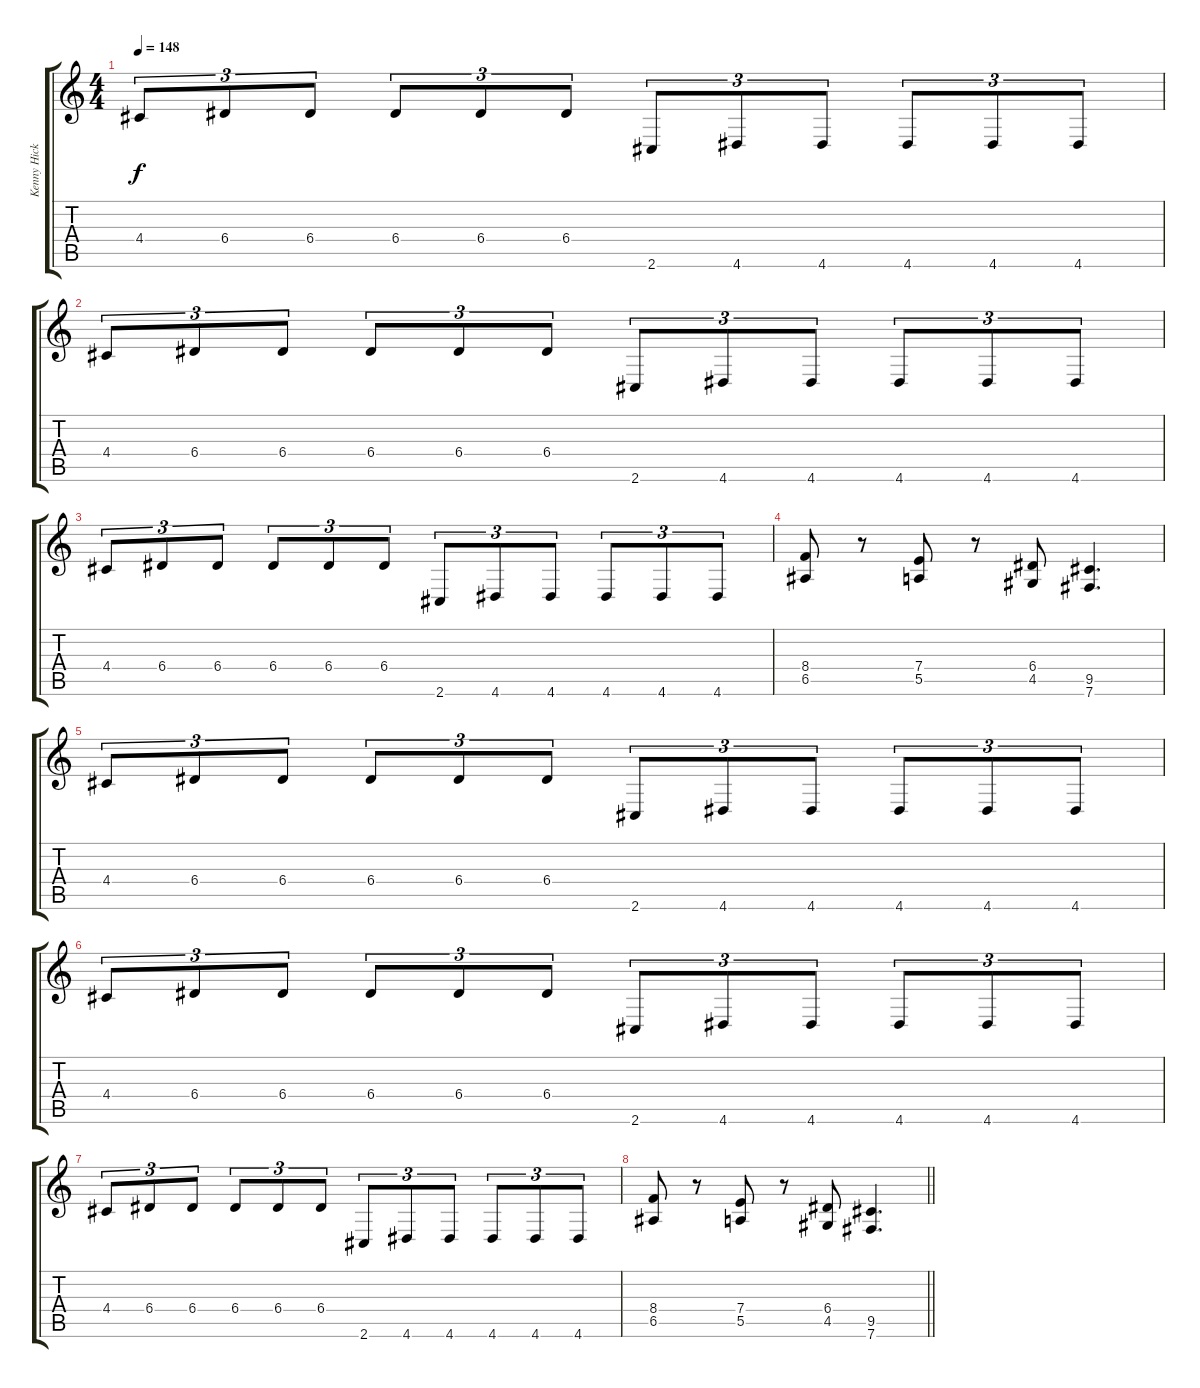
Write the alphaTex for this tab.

\track ("Kenny Hickey" "Kenny Hick") {instrument distortionguitar}
\staff {score tabs}
\tuning (B3 Gb3 D3 A2 E2 B1) {hide}
\ts (4 4)
\section ("" "")
\tempo 148
\clef g2
\ks c
4.4.8{tu (3 2) dy f} 6.4.8{tu (3 2)} 6.4.8{tu (3 2)} 6.4.8{tu (3 2)} 6.4.8{tu (3 2)} 6.4.8{tu (3 2)} 2.6.8{tu (3 2)} 4.6.8{tu (3 2)} 4.6.8{tu (3 2)} 4.6.8{tu (3 2)} 4.6.8{tu (3 2)} 4.6.8{tu (3 2)} |
4.4.8{tu (3 2)} 6.4.8{tu (3 2)} 6.4.8{tu (3 2)} 6.4.8{tu (3 2)} 6.4.8{tu (3 2)} 6.4.8{tu (3 2)} 2.6.8{tu (3 2)} 4.6.8{tu (3 2)} 4.6.8{tu (3 2)} 4.6.8{tu (3 2)} 4.6.8{tu (3 2)} 4.6.8{tu (3 2)} |
4.4.8{tu (3 2)} 6.4.8{tu (3 2)} 6.4.8{tu (3 2)} 6.4.8{tu (3 2)} 6.4.8{tu (3 2)} 6.4.8{tu (3 2)} 2.6.8{tu (3 2)} 4.6.8{tu (3 2)} 4.6.8{tu (3 2)} 4.6.8{tu (3 2)} 4.6.8{tu (3 2)} 4.6.8{tu (3 2)} |
(8.4 6.5).8 r.8 (7.4 5.5).8 r.8 (6.4 4.5).8 (9.5 7.6).4{d} |
4.4.8{tu (3 2)} 6.4.8{tu (3 2)} 6.4.8{tu (3 2)} 6.4.8{tu (3 2)} 6.4.8{tu (3 2)} 6.4.8{tu (3 2)} 2.6.8{tu (3 2)} 4.6.8{tu (3 2)} 4.6.8{tu (3 2)} 4.6.8{tu (3 2)} 4.6.8{tu (3 2)} 4.6.8{tu (3 2)} |
4.4.8{tu (3 2)} 6.4.8{tu (3 2)} 6.4.8{tu (3 2)} 6.4.8{tu (3 2)} 6.4.8{tu (3 2)} 6.4.8{tu (3 2)} 2.6.8{tu (3 2)} 4.6.8{tu (3 2)} 4.6.8{tu (3 2)} 4.6.8{tu (3 2)} 4.6.8{tu (3 2)} 4.6.8{tu (3 2)} |
4.4.8{tu (3 2)} 6.4.8{tu (3 2)} 6.4.8{tu (3 2)} 6.4.8{tu (3 2)} 6.4.8{tu (3 2)} 6.4.8{tu (3 2)} 2.6.8{tu (3 2)} 4.6.8{tu (3 2)} 4.6.8{tu (3 2)} 4.6.8{tu (3 2)} 4.6.8{tu (3 2)} 4.6.8{tu (3 2)} |
\barLineRight lightlight
(8.4 6.5).8 r.8 (7.4 5.5).8 r.8 (6.4 4.5).8 (9.5 7.6).4{d}
